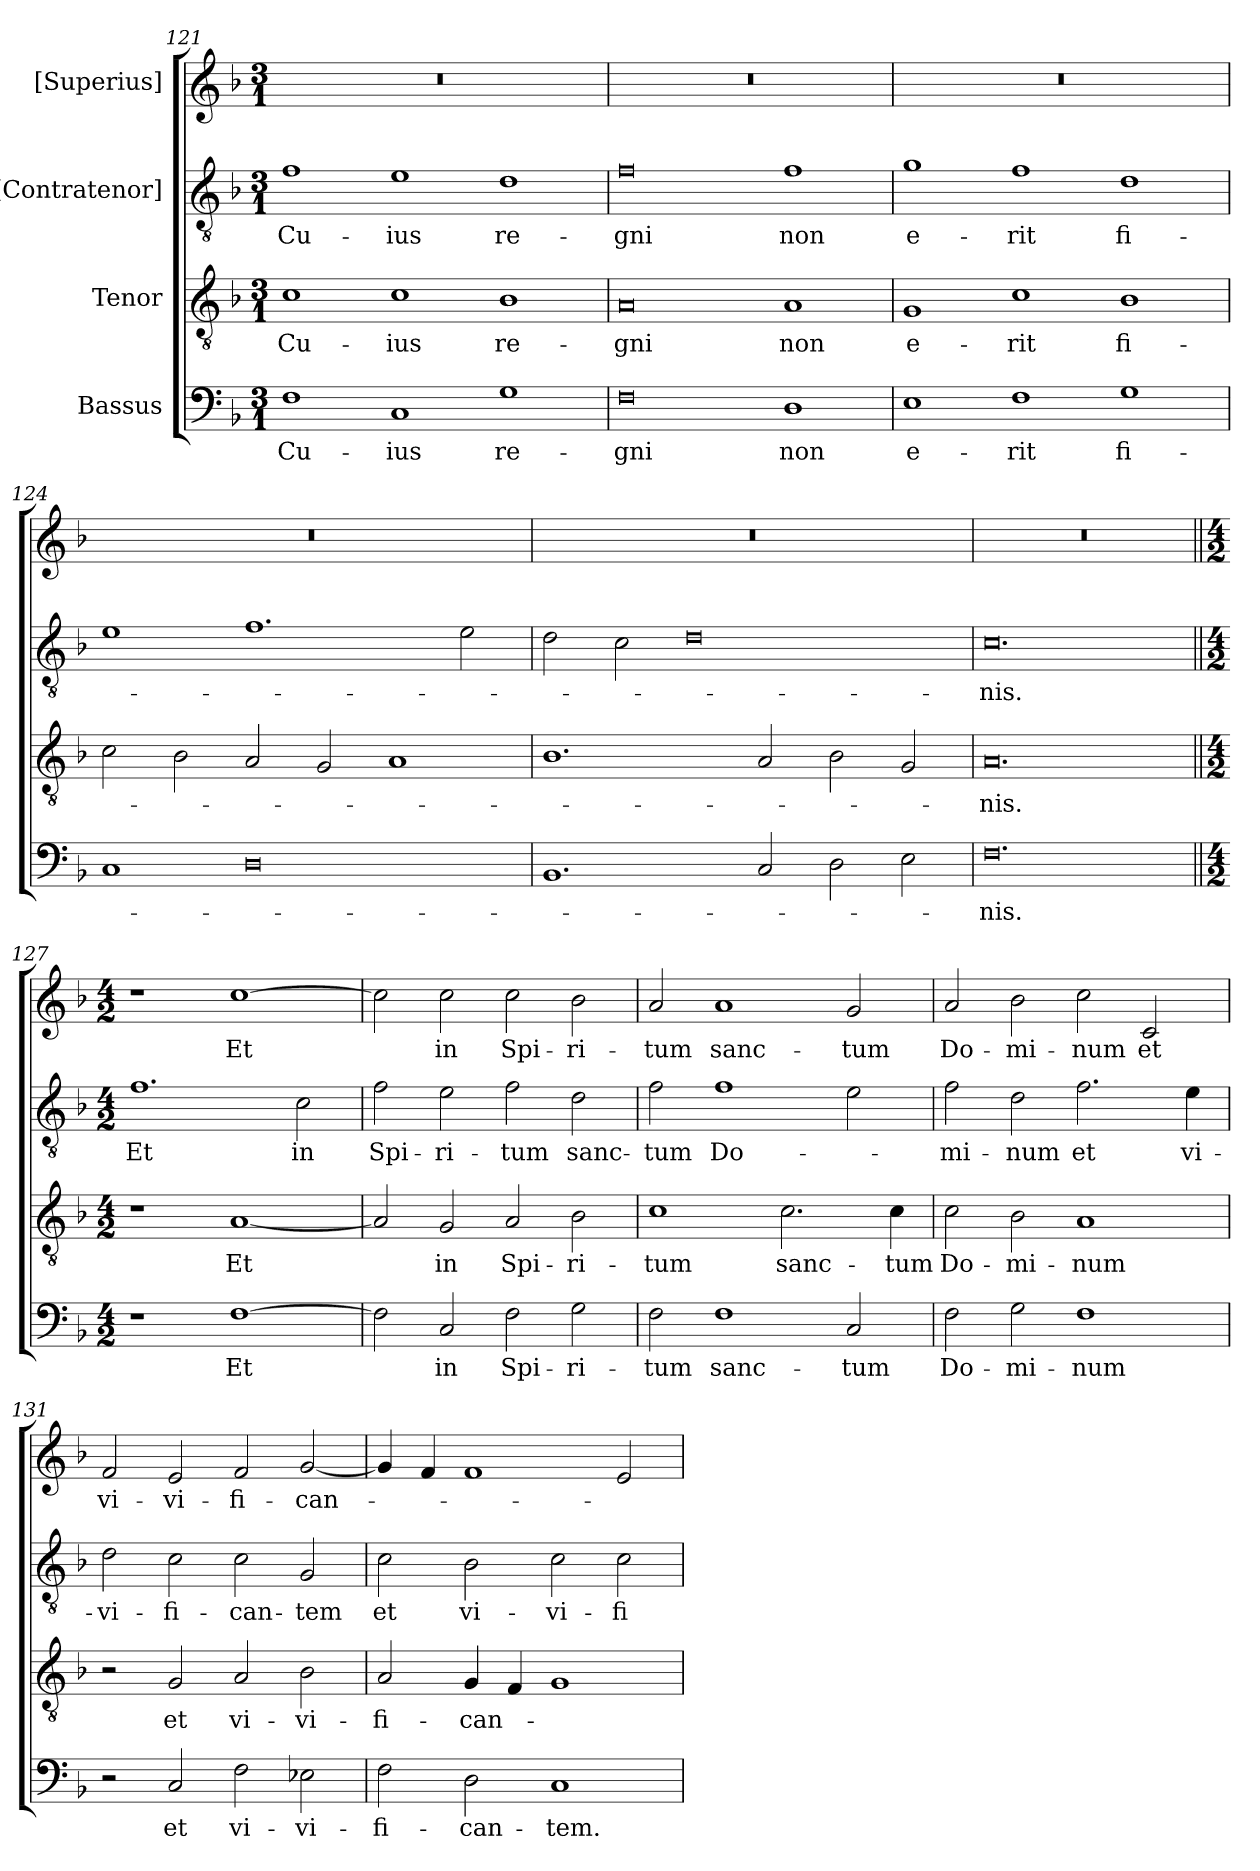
**kern	**text	**kern	**text	**kern	**text	**kern	**text
*part4	*part4	*part3	*part3	*part2	*part2	*part1	*part1
*staff4	*staff4	*staff3	*staff3	*staff2	*staff2	*staff1	*staff1
*I"Bassus	*	*I"Tenor	*	*I"[Contratenor]	*	*I"[Superius]	*
*clefF4	*	*clefGv2	*	*clefGv2	*	*clefG2	*
*k[b-]	*	*k[b-]	*	*k[b-]	*	*k[b-]	*
*M3/1	*	*M3/1	*	*M3/1	*	*M3/1	*
=121	=121	=121	=121	=121	=121	=121	=121
!	!	!	!	!	!	!LO:N:vis=0	!
1F\	Cu-	1c\	Cu-	1f\	Cu-	0.r	.
1C/	-ius	1c\	-ius	1e\	-ius	.	.
1G\	re-	1B-\	re-	1d\	re-	.	.
=122	=122	=122	=122	=122	=122	=122	=122
!	!	!	!	!	!	!LO:N:vis=0	!
0F\	-gni	0A/	-gni	0f\	-gni	0.r	.
1D\	non	1A/	non	1f\	non	.	.
=123	=123	=123	=123	=123	=123	=123	=123
!	!	!	!	!	!	!LO:N:vis=0	!
1E\	e-	1G/	e-	1g\	e-	0.r	.
1F\	-rit	1c\	-rit	1f\	-rit	.	.
1G\	fi-	1B-\	fi-	1d\	fi-	.	.
=124	=124	=124	=124	=124	=124	=124	=124
!	!	!	!	!	!	!LO:N:vis=0	!
1C/	.	2c\	.	1e\	.	0.r	.
.	.	2B-\	.	.	.	.	.
0D\	.	2A/	.	1.f\	.	.	.
.	.	2G/	.	.	.	.	.
.	.	1A/	.	.	.	.	.
.	.	.	.	2e\	.	.	.
=125	=125	=125	=125	=125	=125	=125	=125
!	!	!	!	!	!	!LO:N:vis=0	!
1.BB-/	.	1.B-\	.	2d\	.	0.r	.
.	.	.	.	2c\	.	.	.
.	.	.	.	0d\	.	.	.
2C/	.	2A/	.	.	.	.	.
2D\	.	2B-\	.	.	.	.	.
2E\	.	2G/	.	.	.	.	.
=126	=126	=126	=126	=126	=126	=126	=126
!	!	!	!	!	!	!LO:N:vis=0	!
0.F\	-nis.	0.A/	-nis.	0.c\	-nis.	0.r	.
=127||	=127||	=127||	=127||	=127||	=127||	=127||	=127||
*M4/2	*	*M4/2	*	*M4/2	*	*M4/2	*
1r	.	1r	.	1.f\	Et	1r	.
[1F\	Et	[1A/	Et	.	.	[1cc\	Et
.	.	.	.	2c\	in	.	.
=128	=128	=128	=128	=128	=128	=128	=128
2F\]	.	2A/]	.	2f\	Spi-	2cc\]	.
2C/	in	2G/	in	2e\	-ri-	2cc\	in
2F\	Spi-	2A/	Spi-	2f\	-tum	2cc\	Spi-
2G\	-ri-	2B-\	-ri-	2d\	sanc-	2b-\	-ri-
=129	=129	=129	=129	=129	=129	=129	=129
2F\	-tum	1c\	-tum	2f\	-tum	2a/	-tum
1F\	sanc-	.	.	1f\	Do-	1a/	sanc-
.	.	2.c\	sanc-	.	.	.	.
2C/	-tum	.	.	2e\	.	2g/	-tum
.	.	4c\	-tum	.	.	.	.
=130	=130	=130	=130	=130	=130	=130	=130
2F\	Do-	2c\	Do-	2f\	-mi-	2a/	Do-
2G\	-mi-	2B-\	-mi-	2d\	-num	2b-\	-mi-
1F\	-num	1A/	-num	2.f\	et	2cc\	-num
.	.	.	.	.	.	2c/	et
.	.	.	.	4e\	vi-	.	.
=131	=131	=131	=131	=131	=131	=131	=131
2r	.	2r	.	2d\	-vi-	2f/	vi-
2C/	et	2G/	et	2c\	-fi-	2e/	-vi-
2F\	vi-	2A/	vi-	2c\	-can-	2f/	-fi-
2E-X\	-vi-	2B-\	-vi-	2G/	-tem	[2g/	-can-
=132	=132	=132	=132	=132	=132	=132	=132
2F\	-fi-	2A/	-fi-	2c\	et	4g/]	.
.	.	.	.	.	.	4f/	.
2D\	-can-	4G/	-can-	2B-\	vi-	1f/	.
.	.	4F/	.	.	.	.	.
1C/	-tem.	1G/	.	2c\	-vi-	.	.
.	.	.	.	2c\	-fi-	2e/	.
=	=	=	=	=	=	=	=
*-	*-	*-	*-	*-	*-	*-	*-
